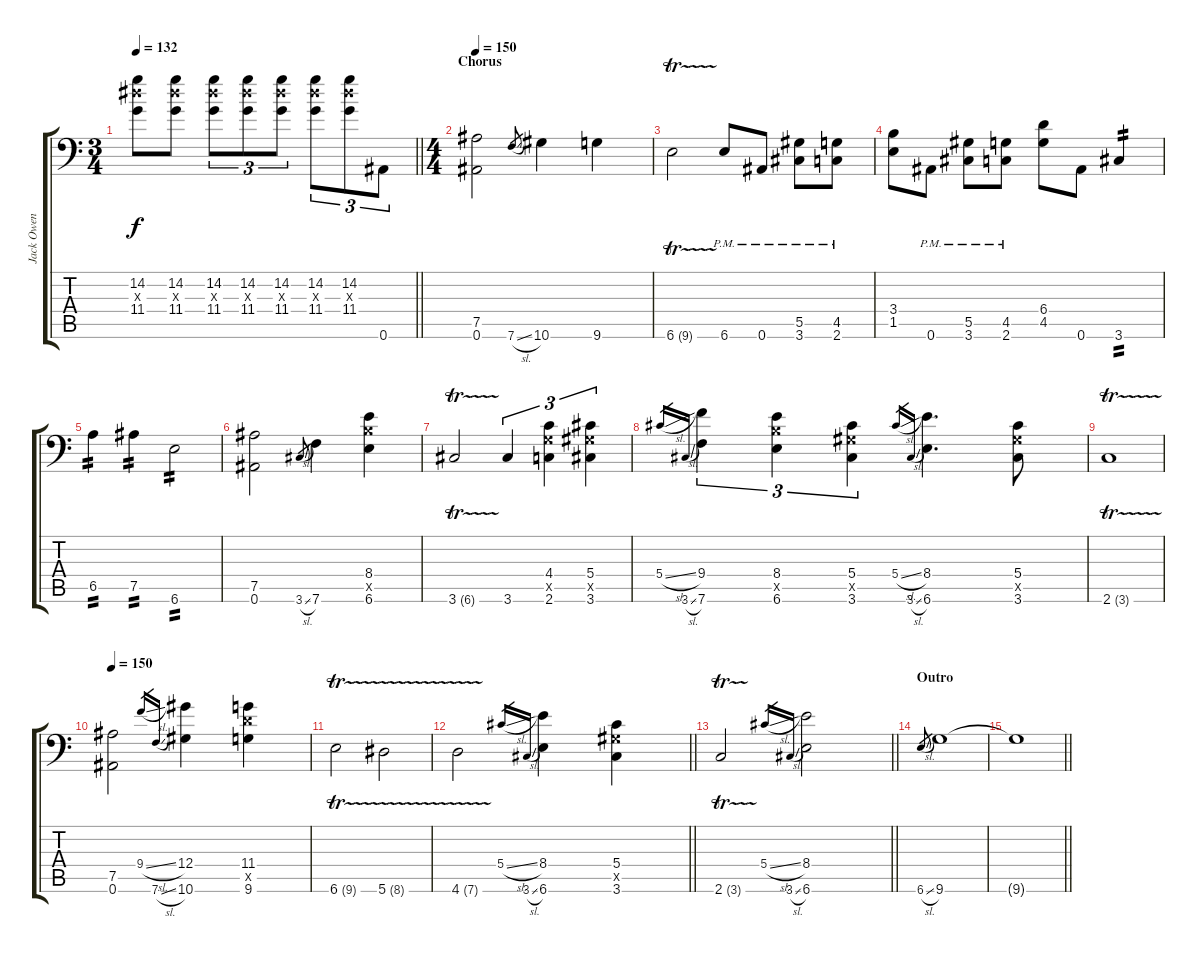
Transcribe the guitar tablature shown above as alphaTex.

\track ("Jack Owen" "Jack Owen") {instrument distortionguitar}
\staff {score tabs}
\tuning (Bb3 F3 Db3 Ab2 Eb2 Bb1) {hide}
\ts (3 4)
\tempo 132
\clef f4
\barLineRight lightlight
\ks c
(14.2 14.3{x} 11.4).8{dy f} (14.2 14.3{x} 11.4).8 (14.2 14.3{x} 11.4).8{tu (3 2)} (14.2 14.3{x} 11.4).8{tu (3 2)} (14.2 14.3{x} 11.4).8{tu (3 2)} (14.2 14.3{x} 11.4).8{tu (3 2)} (14.2 14.3{x} 11.4).8{tu (3 2)} 0.6.8{tu (3 2)} |
\ts (4 4)
\section ("" "Chorus")
\tempo 150
(7.5 0.6).2 7.6{sl}.8{gr} 10.6.4 9.6.4 |
6.6{tr (9 32)}.2 6.6{pm}.8 0.6{pm}.8 (5.5{pm} 3.6{pm}).8 (4.5{pm} 2.6{pm}).8 |
(3.4 1.5).8 0.6{pm}.8 (5.5{pm} 3.6{pm}).8 (4.5{pm} 2.6{pm}).8 (6.4 4.5).8 0.6.8 3.6.4{tp 2} |
6.5.4{tp 2} 7.5.4{tp 2} 6.6.2{tp 2} |
(7.5 0.6).2 3.6{sl}.8{gr} 7.6.4 (8.4 8.5{x} 6.6).4 |
3.6{tr (6 32)}.2 3.6.4{tu (3 2)} (4.4 4.5{x} 2.6).4{tu (3 2)} (5.4 5.5{x} 3.6).4{tu (3 2)} |
5.4{sl}.16{gr} 3.6{sl}.16{gr} (9.4 7.6).4{tu (3 2)} (8.4 8.5{x} 6.6).4{tu (3 2)} (5.4 5.5{x} 3.6).4{tu (3 2)} 5.4{sl}.16{gr} 3.6{sl}.16{gr} (8.4 6.6).4{d} (5.4 5.5{x} 3.6).8 |
2.6{tr (3 32)}.1 |
\tempo 150
(7.5 0.6).2 9.4{sl}.16{gr} 7.6{sl}.16{gr} (12.4 10.6).4 (11.4 11.5{x} 9.6).4 |
6.6{tr (9 32)}.2 5.6{tr (8 32)}.2 |
\barLineRight lightlight
4.6{tr (7 32)}.2 5.4{sl}.16{gr} 3.6{sl}.16{gr} (8.4 6.6).4 (5.4 5.5{x} 3.6).4 |
\barLineRight lightlight
2.6{tr (3 32)}.2 5.4{sl}.16{gr} 3.6{sl}.16{gr} (8.4 6.6).2 |
\section ("" "Outro")
6.6{sl}.8{gr} 9.6.1 |
\barLineRight lightlight
9.6{t}.1
